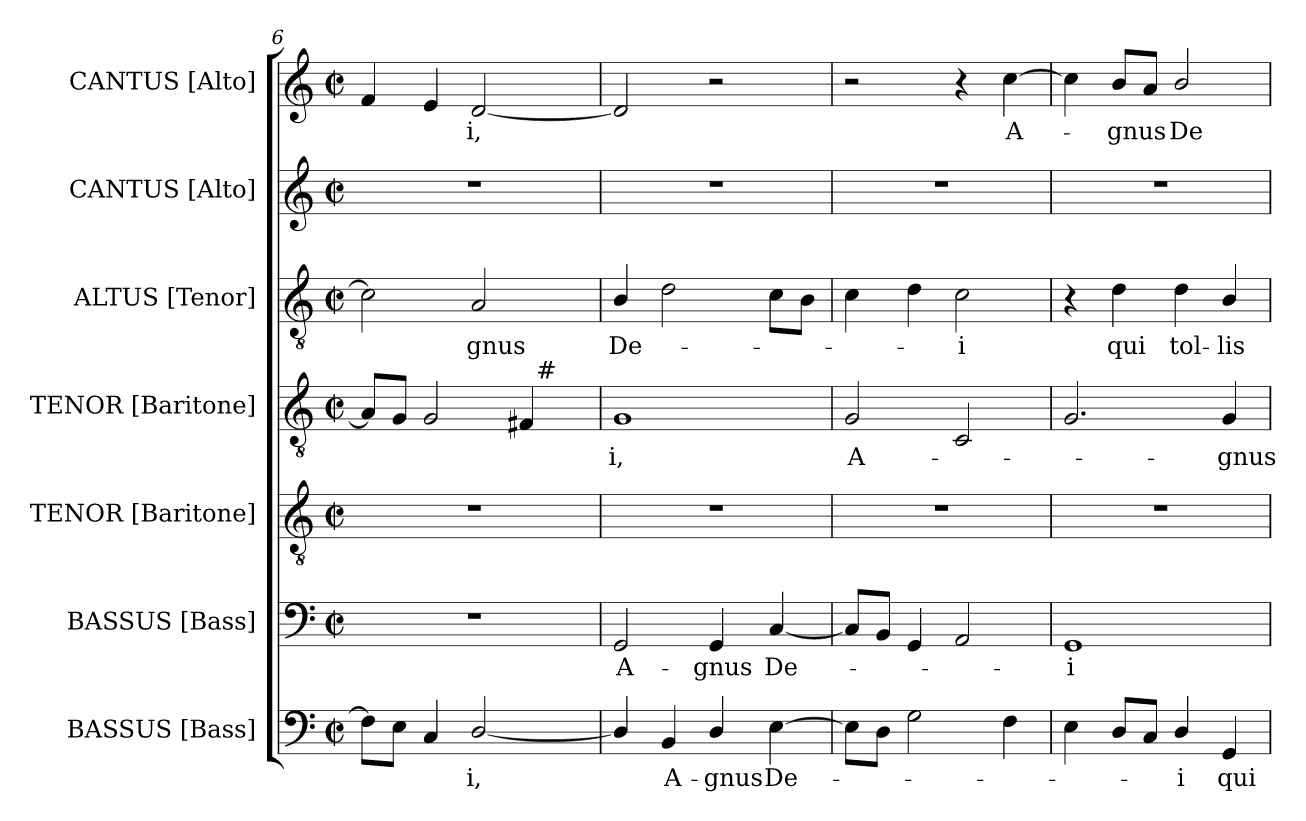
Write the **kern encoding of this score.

**kern	**text	**kern	**text	**kern	**kern	**text	**kern	**text	**kern	**kern	**text
*part7	*part7	*part6	*part6	*part5	*part4	*part4	*part3	*part3	*part2	*part1	*part1
*staff7	*staff7	*staff6	*staff6	*staff5	*staff4	*staff4	*staff3	*staff3	*staff2	*staff1	*staff1
*I"BASSUS [Bass]	*	*I"BASSUS [Bass]	*	*I"TENOR [Baritone]	*I"TENOR [Baritone]	*	*I"ALTUS [Tenor]	*	*I"CANTUS [Alto]	*I"CANTUS [Alto]	*
*I'B.	*	*I'B.	*	*I'Bar.	*I'Bar.	*	*I'T.	*	*I'A.	*I'A.	*
*clefF4	*	*clefF4	*	*clefGv2	*clefGv2	*	*clefGv2	*	*clefG2	*clefG2	*
*	*	*	*	*ITrd7c12	*ITrd7c12	*	*ITrd7c12	*	*	*	*
*k[]	*	*k[]	*	*k[]	*k[]	*	*k[]	*	*k[]	*k[]	*
*C:	*	*C:	*	*C:	*C:	*	*C:	*	*C:	*C:	*
*M2/2	*	*M2/2	*	*M2/2	*M2/2	*	*M2/2	*	*M2/2	*M2/2	*
*met(c|)	*	*met(c|)	*	*met(c|)	*met(c|)	*	*met(c|)	*	*met(c|)	*met(c|)	*
=6	=6	=6	=6	=6	=6	=6	=6	=6	=6	=6	=6
*	*	*	*	*	*^	*	*	*	*	*	*
8Fi\L]	.	1r	.	1r	8AAi/L]	2ryy	.	2Ci\]	.	1r	4fi/	.
8Ei\J	.	.	.	.	8GGi/J	.	.	.	.	.	.	.
4Ci/	.	.	.	.	2GGi/	.	.	.	.	.	4ei/	.
!	!LO:LY:b:color=#000000	!	!	!	!	!	!	!	!	!	!	!
!	!	!	!	!	!	!	!	!	!LO:LY:b:color=#000000	!	!	!
!	!	!	!	!	!	!	!	!	!	!	!	!LO:LY:b:color=#000000
[<2Di/	-i,	.	.	.	.	4ryy	.	2AAi/	-gnus	.	[<2di/	-i,
.	.	.	.	.	4FF#i/	32ryy	.	.	.	.	.	.
.	.	.	.	.	.	256ryy	.	.	.	.	.	.
!	!	!	!	!	!	!LO:TX:a:t=#	!	!	!	!	!	!
.	.	.	.	.	.	8ryy	.	.	.	.	.	.
.	.	.	.	.	.	16ryy	.	.	.	.	.	.
.	.	.	.	.	.	64..ryy	.	.	.	.	.	.
*	*	*	*	*	*v	*v	*	*	*	*	*	*
!!LO:LB:g=z
=7	=7	=7	=7	=7	=7	=7	=7	=7	=7	=7	=7
*	*	*	*	*	*^	*	*	*	*	*	*
!	!	!	!LO:LY:b:color=#000000	!	!	!	!	!	!	!	!	!
*	*	*	*	*	*v	*v	*	*	*	*	*	*
*	*	*	*	*	*^	*	*	*	*	*	*
!	!	!	!	!	!	!	!LO:LY:b:color=#000000	!	!	!	!	!
*	*	*	*	*	*v	*v	*	*	*	*	*	*
*	*	*	*	*	*^	*	*	*	*	*	*
!	!	!	!	!	!	!	!	!	!LO:LY:b:color=#000000	!	!	!
*	*	*	*	*	*v	*v	*	*	*	*	*	*
4Di/]	.	2GGi/	A-	1r	1GGi	-i,	4BBi/	De-	1r	2di/]	.
!	!LO:LY:b:color=#000000	!	!	!	!	!	!	!	!	!	!
4BBi/	A-	.	.	.	.	.	2Di\	.	.	.	.
!	!LO:LY:b:color=#000000	!	!	!	!	!	!	!	!	!	!
!	!	!	!LO:LY:b:color=#000000	!	!	!	!	!	!	!	!
4Di/	-gnus	4GGi/	-gnus	.	.	.	.	.	.	2r	.
!	!LO:LY:b:color=#000000	!	!	!	!	!	!	!	!	!	!
!	!	!	!LO:LY:b:color=#000000	!	!	!	!	!	!	!	!
[>4Ei\	De-	[<4Ci/	De-	.	.	.	8Ci\L	.	.	.	.
.	.	.	.	.	.	.	8BBi\J	.	.	.	.
=8	=8	=8	=8	=8	=8	=8	=8	=8	=8	=8	=8
!	!	!	!	!	!	!LO:LY:b:color=#000000	!	!	!	!	!
8Ei\L]	.	8Ci/L]	.	1r	2GGi/	A-	4Ci\	.	1r	2r	.
8Di\J	.	8BBi/J	.	.	.	.	.	.	.	.	.
2Gi\	.	4GGi/	.	.	.	.	4Di\	.	.	.	.
!	!	!	!	!	!	!	!	!LO:LY:b:color=#000000	!	!	!
.	.	2AAi/	.	.	2CCi/	.	2Ci\	-i	.	4r	.
!	!	!	!	!	!	!	!	!	!	!	!LO:LY:b:color=#000000
4Fi\	.	.	.	.	.	.	.	.	.	[>4cci\	A-
=9	=9	=9	=9	=9	=9	=9	=9	=9	=9	=9	=9
!	!	!	!LO:LY:b:color=#000000	!	!	!	!	!	!	!	!
4Ei\	.	1GGi	-i	1r	2.GGi/	.	4r	.	1r	4cci\]	.
!	!	!	!	!	!	!	!	!LO:LY:b:color=#000000	!	!	!
!	!	!	!	!	!	!	!	!	!	!	!LO:LY:b:color=#000000
8Di/L	.	.	.	.	.	.	4Di\	qui	.	8bi/L	-gnus
8Ci/J	.	.	.	.	.	.	.	.	.	8ai/J	.
!	!LO:LY:b:color=#000000	!	!	!	!	!	!	!	!	!	!
!	!	!	!	!	!	!	!	!LO:LY:b:color=#000000	!	!	!
!	!	!	!	!	!	!	!	!	!	!	!LO:LY:b:color=#000000
4Di/	-i	.	.	.	.	.	4Di\	tol-	.	2bi/	De-
!	!LO:LY:b:color=#000000	!	!	!	!	!	!	!	!	!	!
!	!	!	!	!	!	!LO:LY:b:color=#000000	!	!	!	!	!
!	!	!	!	!	!	!	!	!LO:LY:b:color=#000000	!	!	!
4GGi/	qui	.	.	.	4GGi/	-gnus	4BBi/	-lis	.	.	.
=	=	=	=	=	=	=	=	=	=	=	=
*-	*-	*-	*-	*-	*-	*-	*-	*-	*-	*-	*-
